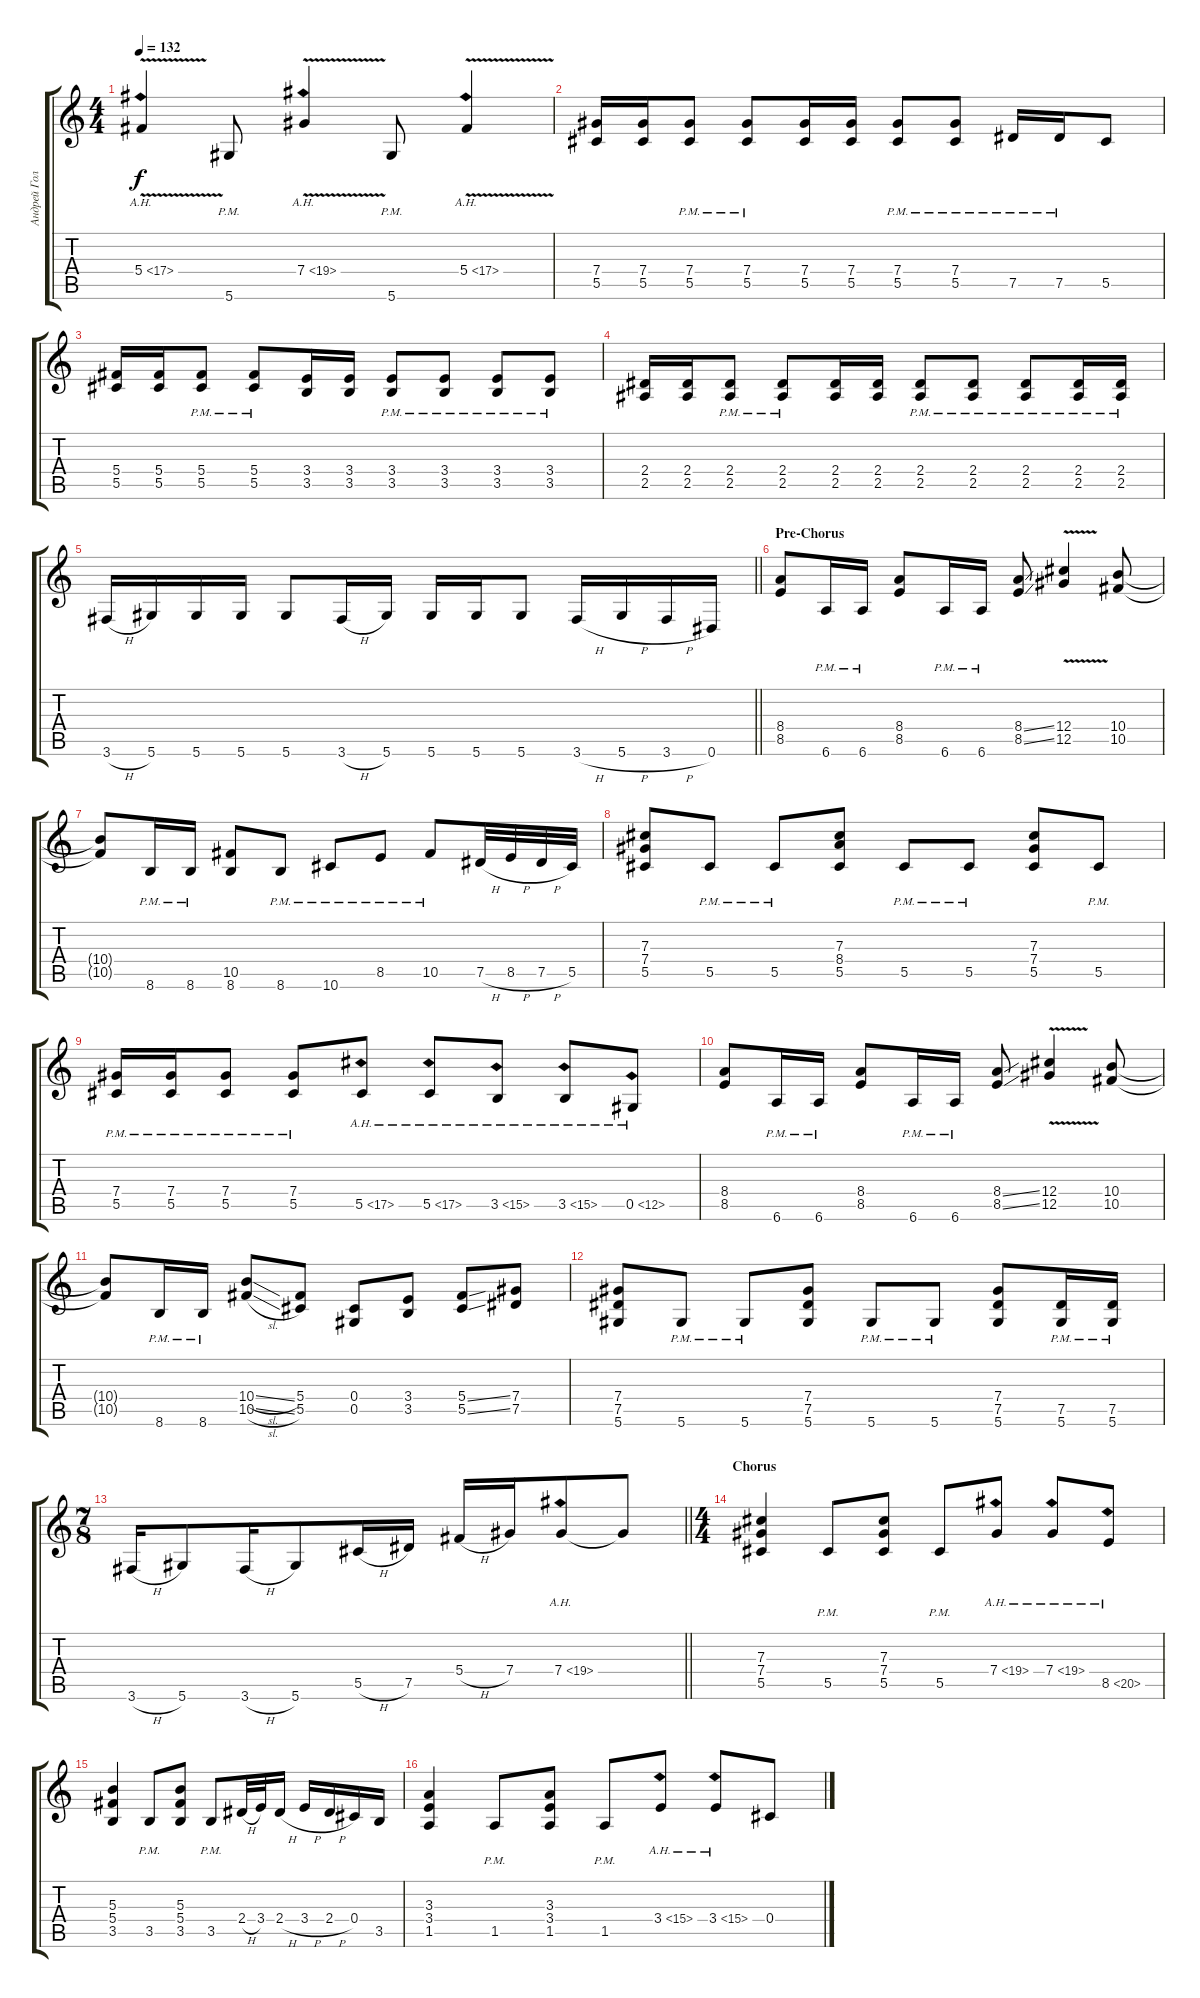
\track ("Андрей Голованов" "Андрей Гол") {instrument distortionguitar}
\staff {score tabs}
\tuning (Eb4 Bb3 Gb3 Db3 Ab2 Eb2) {hide}
\ts (4 4)
\tempo 132
\clef g2
\ks c
5.4{ah 12 v}.4{dy f} 5.6{pm}.8 7.4{ah 12 v}.4 5.6{pm}.8 5.4{ah 12 v}.4 |
(7.4 5.5).16 (7.4 5.5).16 (7.4{pm} 5.5{pm}).8 (7.4{pm} 5.5{pm}).8 (7.4 5.5).16 (7.4 5.5).16 (7.4{pm} 5.5{pm}).8 (7.4{pm} 5.5{pm}).8 7.5{pm}.16 7.5{pm}.16 5.5.8 |
(5.4 5.5).16 (5.4 5.5).16 (5.4{pm} 5.5{pm}).8 (5.4{pm} 5.5{pm}).8 (3.4 3.5).16 (3.4 3.5).16 (3.4{pm} 3.5{pm}).8 (3.4{pm} 3.5{pm}).8 (3.4{pm} 3.5{pm}).8 (3.4{pm} 3.5{pm}).8 |
(2.4 2.5).16 (2.4 2.5).16 (2.4{pm} 2.5{pm}).8 (2.4{pm} 2.5{pm}).8 (2.4 2.5).16 (2.4 2.5).16 (2.4{pm} 2.5{pm}).8 (2.4{pm} 2.5{pm}).8 (2.4{pm} 2.5{pm}).8 (2.4{pm} 2.5{pm}).16 (2.4{pm} 2.5{pm}).16 |
\barLineRight lightlight
3.6{h}.16 5.6.16 5.6.16 5.6.16 5.6.8 3.6{h}.16 5.6.16 5.6.16 5.6.16 5.6.8 3.6{h}.16 5.6{h}.16 3.6{h}.16 0.6.16 |
\section ("" "Pre-Chorus")
(8.4 8.5).8 6.6{pm}.16 6.6{pm}.16 (8.4 8.5).8 6.6{pm}.16 6.6{pm}.16 (8.4{ss} 8.5{ss}).8 (12.4{v} 12.5{v}).4 (10.4 10.5).8 |
(10.4{t} 10.5{t}).8 8.6{pm}.16 8.6{pm}.16 (10.5 8.6).8 8.6{pm}.8 10.6{pm}.8 8.5{pm}.8 10.5{pm}.8 7.5{h}.32 8.5{h}.32 7.5{h}.32 5.5.32 |
(7.3 7.4 5.5).8 5.5{pm}.8 5.5{pm}.8 (7.3 8.4 5.5).8 5.5{pm}.8 5.5{pm}.8 (7.3 7.4 5.5).8 5.5{pm}.8 |
(7.4{pm} 5.5{pm}).16 (7.4{pm} 5.5{pm}).16 (7.4{pm} 5.5{pm}).8 (7.4{pm} 5.5{pm}).8 5.5{ah 12}.8 5.5{ah 12}.8 3.5{ah 12}.8 3.5{ah 12}.8 0.5{ah 12}.8 |
(8.4 8.5).8 6.6{pm}.16 6.6{pm}.16 (8.4 8.5).8 6.6{pm}.16 6.6{pm}.16 (8.4{ss} 8.5{ss}).8 (12.4{v} 12.5{v}).4 (10.4 10.5).8 |
(10.4{t} 10.5{t}).8 8.6{pm}.16 8.6{pm}.16 (10.4{sl} 10.5{sl}).8 (5.4 5.5).8 (0.4 0.5).8 (3.4 3.5).8 (5.4{ss} 5.5{ss}).8 (7.4 7.5).8 |
(7.4 7.5 5.6).8 5.6{pm}.8 5.6{pm}.8 (7.4 7.5 5.6).8 5.6{pm}.8 5.6{pm}.8 (7.4 7.5 5.6).8 (7.5{pm} 5.6{pm}).16 (7.5{pm} 5.6{pm}).16 |
\ts (7 8)
\barLineRight lightlight
3.6{h}.16 5.6.8 3.6{h}.16 5.6.8 5.5{h}.16 7.5.16 5.4{h}.16 7.4.16 7.4{ah 12}.8 7.4{t}.8 |
\ts (4 4)
\section ("" "Chorus")
(7.3 7.4 5.5).4 5.5{pm}.8 (7.3 7.4 5.5).8 5.5{pm}.8 7.4{ah 12}.8 7.4{ah 12}.8 8.5{ah 12}.8 |
(5.3 5.4 3.5).4 3.5{pm}.8 (5.3 5.4 3.5).8 3.5{pm}.8 2.4{h}.32 3.4.32 2.4{h}.16 3.4{h}.16 2.4{h}.16 0.4.16 3.5.16 |
(3.3 3.4 1.5).4 1.5{pm}.8 (3.3 3.4 1.5).8 1.5{pm}.8 3.4{ah 12}.8 3.4{ah 12}.8 0.4.8
